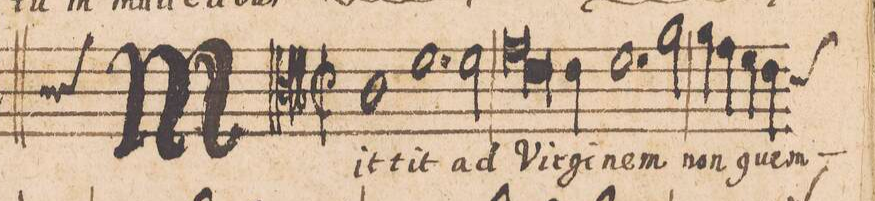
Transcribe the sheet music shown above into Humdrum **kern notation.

**kern	**text
*I"[Alto]	*
*clefC3	*
*k[b-]	*
*met(C|)	*
*M2/1	*
1c\	Mit-
1.f\	-tit
=2	=2
*2\right	*
2f\	ad
*lig	*
1g\	Vir-
=3	=3
*col	*
2.e\	.
*Xlig	*
4e\	-gi-
*Xcol	*
1.f\	-nem
=4	=4
2a\	non
4a\	quem-
4g\	.
4f\	.
*custos:d	*
4e\	.
=5	=5
*-	*-
